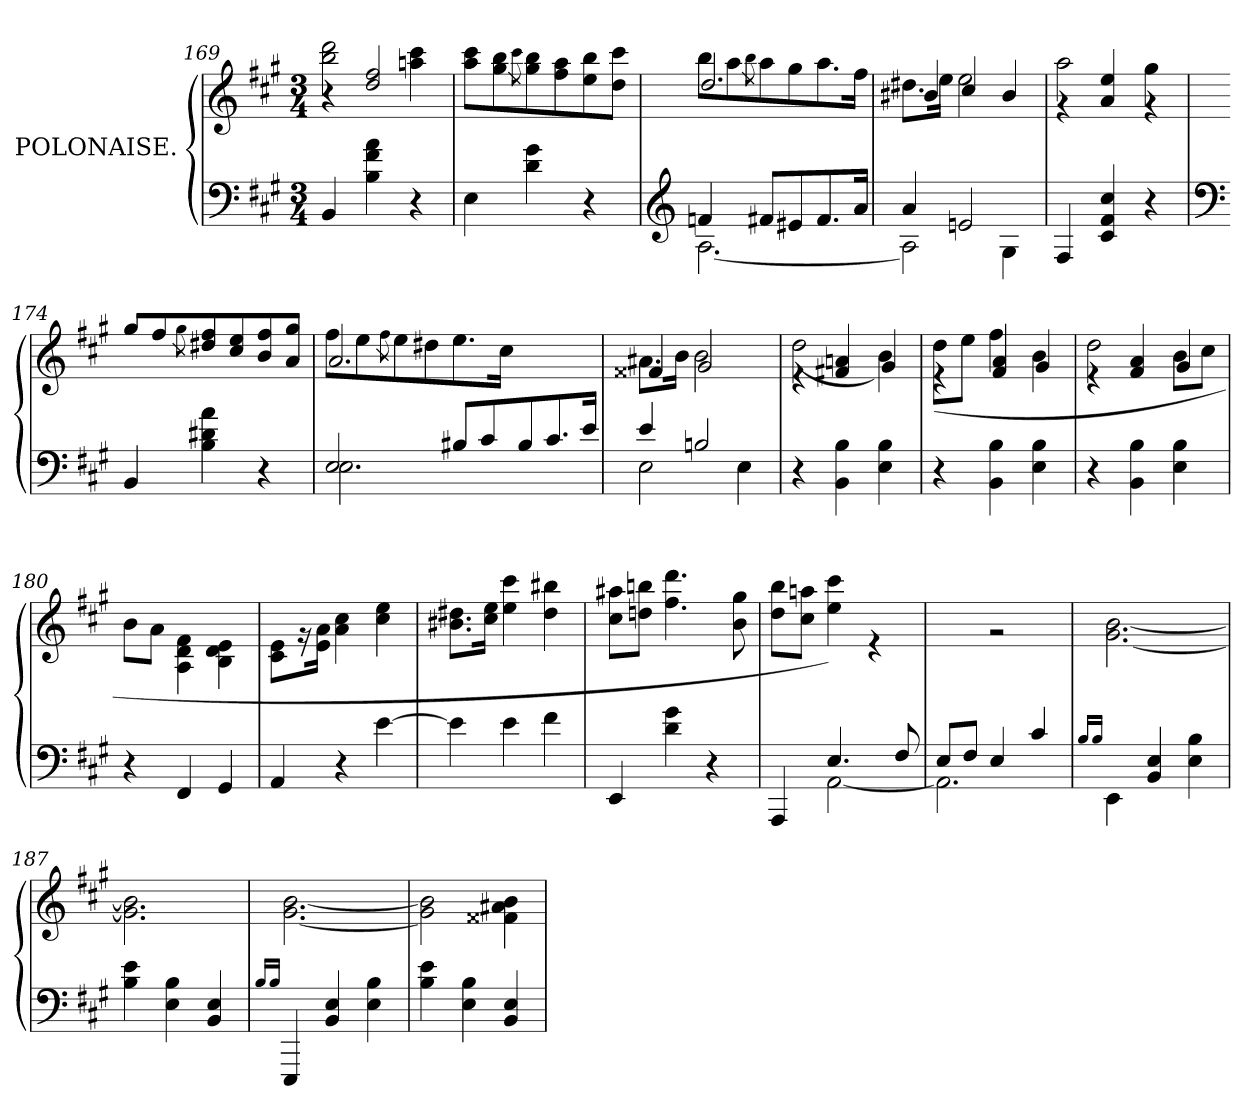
**kern	**kern
*part1	*part1
*staff2	*staff1
*I"POLONAISE.	*
!!LO:LB:g=z
*clefF4	*clefG2
*k[f#c#g#]	*k[f#c#g#]
*M3/4	*M3/4
=169	=169
*	*^
*	*	*^
4BB/	2.ryy	2bb\ 2ddd\	4r
4B\ 4f#\ 4a\	.	.	2dd/ 2ff#/
4r	.	4aan\ 4ccc#\	.
*	*	*v	*v
=170	=170	=170
4E\	2.ryy	8aa\ 8ccc#\L
.	.	8gg#\ 8bb\
.	.	8qccc#\
4d\ 4g#\	.	8gg#\ 8bb\
.	.	8ff#\ 8aa\
4r	.	8ee\ 8bb\
.	.	8dd\ 8ccc#\J
*	*v	*v
=171	=171
*clefG2	*
*^	*^
*	*	*	*^
4fn/	[2.A\	2.ryy	8bb\L	2.dd/
.	.	.	8aa\	.
.	.	.	8qbb\	.
8f#X/L	.	.	8aa\	.
8e#X/	.	.	8gg#\	.
8.f#/	.	.	8.aa\	.
16a/Jk	.	.	16ff#\Jk	.
=172	=172	=172	=172	=172
4a/	2A\]	2.ryy	8.dd#X\L	4b#X/
.	.	.	16ee\Jk	.
2en/	.	.	2ee\	4cc#/
.	4G#\	.	.	4b#/
*v	*v	*	*	*
=173	=173	=173	=173
4F#/	2.ryy	2aa\	4rg
4c#/ 4f#/ 4cc#/	.	.	4a/ 4ee/
4r	.	4gg#\	4rg
*	*v	*v	*v
=174	=174
*clefF4	*
*	*^
4BB/	2.ryy	8gg#/L
.	.	8ff#/
.	.	8qgg#\
4B\ 4d#X\ 4a\	.	8dd#X/ 8ff#/
.	.	8cc#/ 8ee/
4r	.	8b/ 8ff#/
.	.	8a/ 8gg#/J
!!LO:PB:g=z
=175	=175	=175
*^	*	*^
2E/	2.E\	2.ryy	8ff#\L	2.a/
.	.	.	8ee\	.
.	.	.	8qff#\	.
.	.	.	8ee\	.
.	.	.	8dd#X\	.
8B#X/L	.	.	8.ee\	.
8c#/	.	.	.	.
.	.	.	16cc#\Jk	.
8B#/	4.ryy	4.ryy	4.ryy	4.ryy
8.c#/	.	.	.	.
16e/Jk	.	.	.	.
=176	=176	=176	=176	=176
4e/	2E\	2.ryy	8.a#X\L	4f##X/
.	.	.	16b\Jk	.
2Bn/	.	.	2b\	2g#/
.	4E\	.	.	.
*v	*v	*	*	*
=177	=177	=177	=177
4r	2.ryy	(>2dd\	4re
4BB\ 4B\	.	.	4f#X/ 4an/
4E\ 4B\	.	4b\)	4g#/
=178	=178	=178	=178
4r	2.ryy	(>8dd\L	4re
.	.	8ee\J	.
4BB\ 4B\	.	4ff#\	4f#/ 4a/
4E\ 4B\	.	4b\	4g#/
=179	=179	=179	=179
4r	2.ryy	2dd\	4re
4BB\ 4B\	.	.	4f#/ 4a/
4E\ 4B\	.	8b\L	4g#/
.	.	8cc#\J	.
*	*	*v	*v
=180	=180	=180
4r	2.ryy	8b\L
.	.	8a\J
4FF#/	.	4A\ 4d\ 4f#\
4GG#/	.	4B\ 4d\ 4e\
=181	=181	=181
4AA/	2.ryy	8c#\ 8e\L
.	.	16rg
.	.	16e\ 16a\Jk
4r	.	4a\ 4cc#\
[4e\	.	4cc#\ 4ee\
!!LO:LB:g=z	!!
=182	=182	=182
4e\]	2.ryy	8.b#X\ 8.dd#X\L
.	.	16cc#\ 16ee\Jk
4e\	.	4ee\ 4ccc#\
4f#\	.	4dd#\ 4bb#X\
=183	=183	=183
4EE/	2.ryy	8cc#\ 8aa#X\L
.	.	8ddn\ 8bbn\J
4d\ 4g#\	.	4.ff#\ 4.ddd\
4r	.	.
.	.	8b\ 8gg#\
=184	=184	=184
*^	*	*
4AAA/	4ryy	2.ryy	8dd\ 8bb\L
.	.	.	8cc#\ 8aan\J
4.E/	[2AA\	.	4ee\ 4ccc#\)
.	.	.	4r
8F#/	.	.	.
=185	=185	=185	=185
8E/L	2.AA\]	2.ryy	4ryy
8F#/J	.	.	.
4E/	.	.	2r
4c#/	.	.	.
*v	*v	*	*
=186	=186	=186
16qB/LL	.	.
16qB/JJ	.	.
4EE\	2.ryy	[2.g#\ [2.b\
4BB/ 4E/	.	.
4E\ 4B\	.	.
=187	=187	=187
4B\ 4e\	2.ryy	2.g#\] 2.b\]
4E\ 4B\	.	.
4BB/ 4E/	.	.
=188	=188	=188
16qB/LL	.	.
16qB/JJ	.	.
4EEE/	2.ryy	[2.g#\ [2.b\
4BB/ 4E/	.	.
4E\ 4B\	.	.
=189	=189	=189
4B\ 4e\	2.ryy	2g#\] 2b\]
4E\ 4B\	.	.
4BB/ 4E/	.	4f##X\ 4a#X\ 4b\
*	*v	*v
=	=
*-	*-
